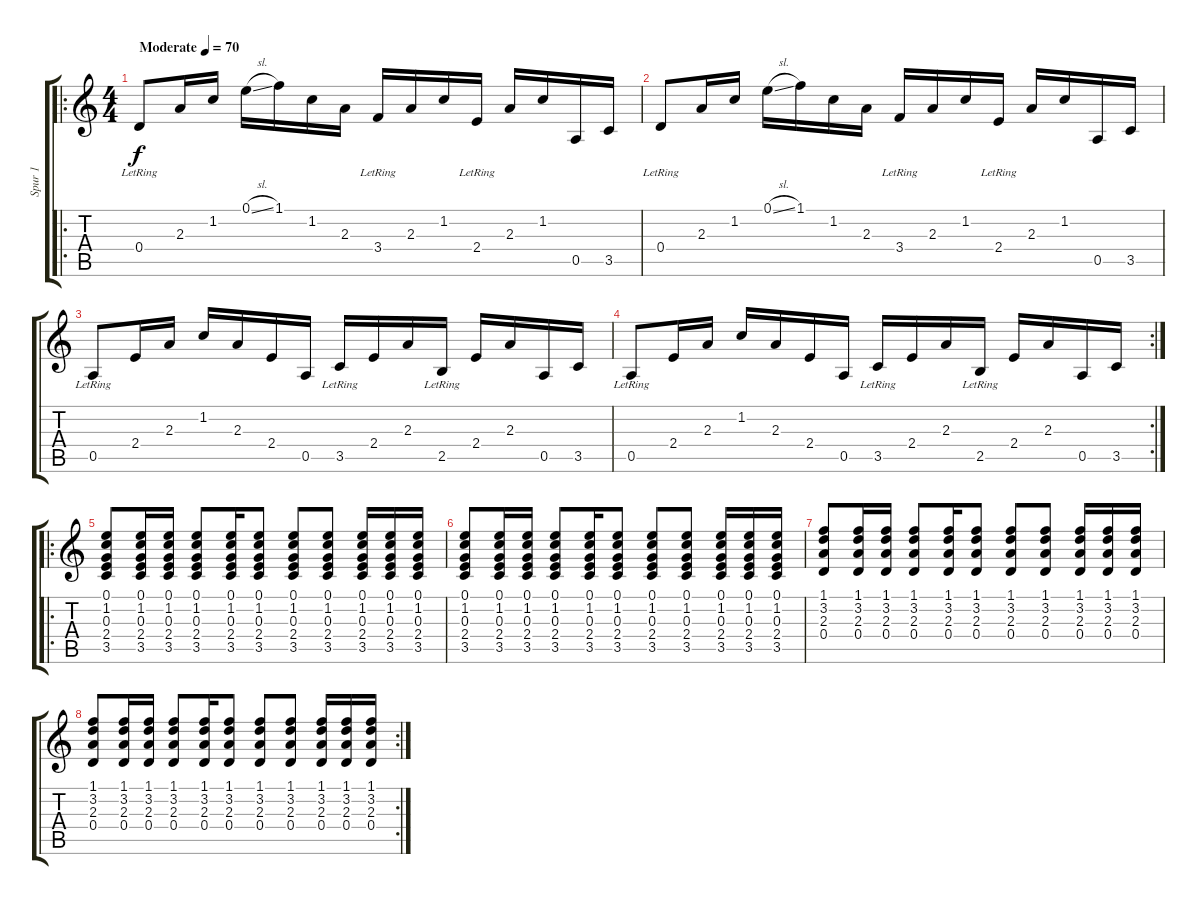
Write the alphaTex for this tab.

\track ("Spur 1" "Spur 1") {instrument acousticguitarsteel}
\staff {score tabs}
\tuning (E4 B3 G3 D3 A2 E2) {hide}
\ro
\ts (4 4)
\tempo (70 "Moderate")
\clef g2
\ks c
0.4{lr}.8{dy f instrument acousticguitarsteel} 2.3.16 1.2.16 0.1{sl}.16 1.1.16 1.2.16 2.3.16 3.4{lr}.16 2.3.16 1.2.16 2.4{lr}.16 2.3.16 1.2.16 0.5.16 3.5.16 |
0.4{lr}.8 2.3.16 1.2.16 0.1{sl}.16 1.1.16 1.2.16 2.3.16 3.4{lr}.16 2.3.16 1.2.16 2.4{lr}.16 2.3.16 1.2.16 0.5.16 3.5.16 |
0.5{lr}.8 2.4.16 2.3.16 1.2.16 2.3.16 2.4.16 0.5.16 3.5{lr}.16 2.4.16 2.3.16 2.5{lr}.16 2.4.16 2.3.16 0.5.16 3.5.16 |
\rc 2
0.5{lr}.8 2.4.16 2.3.16 1.2.16 2.3.16 2.4.16 0.5.16 3.5{lr}.16 2.4.16 2.3.16 2.5{lr}.16 2.4.16 2.3.16 0.5.16 3.5.16 |
\ro
(0.1 1.2 0.3 2.4 3.5).8 (0.1 1.2 0.3 2.4 3.5).16 (0.1 1.2 0.3 2.4 3.5).16 (0.1 1.2 0.3 2.4 3.5).8 (0.1 1.2 0.3 2.4 3.5).16 (0.1 1.2 0.3 2.4 3.5).8 (0.1 1.2 0.3 2.4 3.5).8 (0.1 1.2 0.3 2.4 3.5).8 (0.1 1.2 0.3 2.4 3.5).16 (0.1 1.2 0.3 2.4 3.5).16 (0.1 1.2 0.3 2.4 3.5).16 |
(0.1 1.2 0.3 2.4 3.5).8 (0.1 1.2 0.3 2.4 3.5).16 (0.1 1.2 0.3 2.4 3.5).16 (0.1 1.2 0.3 2.4 3.5).8 (0.1 1.2 0.3 2.4 3.5).16 (0.1 1.2 0.3 2.4 3.5).8 (0.1 1.2 0.3 2.4 3.5).8 (0.1 1.2 0.3 2.4 3.5).8 (0.1 1.2 0.3 2.4 3.5).16 (0.1 1.2 0.3 2.4 3.5).16 (0.1 1.2 0.3 2.4 3.5).16 |
(1.1 3.2 2.3 0.4).8 (1.1 3.2 2.3 0.4).16 (1.1 3.2 2.3 0.4).16 (1.1 3.2 2.3 0.4).8 (1.1 3.2 2.3 0.4).16 (1.1 3.2 2.3 0.4).8 (1.1 3.2 2.3 0.4).8 (1.1 3.2 2.3 0.4).8 (1.1 3.2 2.3 0.4).16 (1.1 3.2 2.3 0.4).16 (1.1 3.2 2.3 0.4).16 |
\rc 2
(1.1 3.2 2.3 0.4).8 (1.1 3.2 2.3 0.4).16 (1.1 3.2 2.3 0.4).16 (1.1 3.2 2.3 0.4).8 (1.1 3.2 2.3 0.4).16 (1.1 3.2 2.3 0.4).8 (1.1 3.2 2.3 0.4).8 (1.1 3.2 2.3 0.4).8 (1.1 3.2 2.3 0.4).16 (1.1 3.2 2.3 0.4).16 (1.1 3.2 2.3 0.4).16
